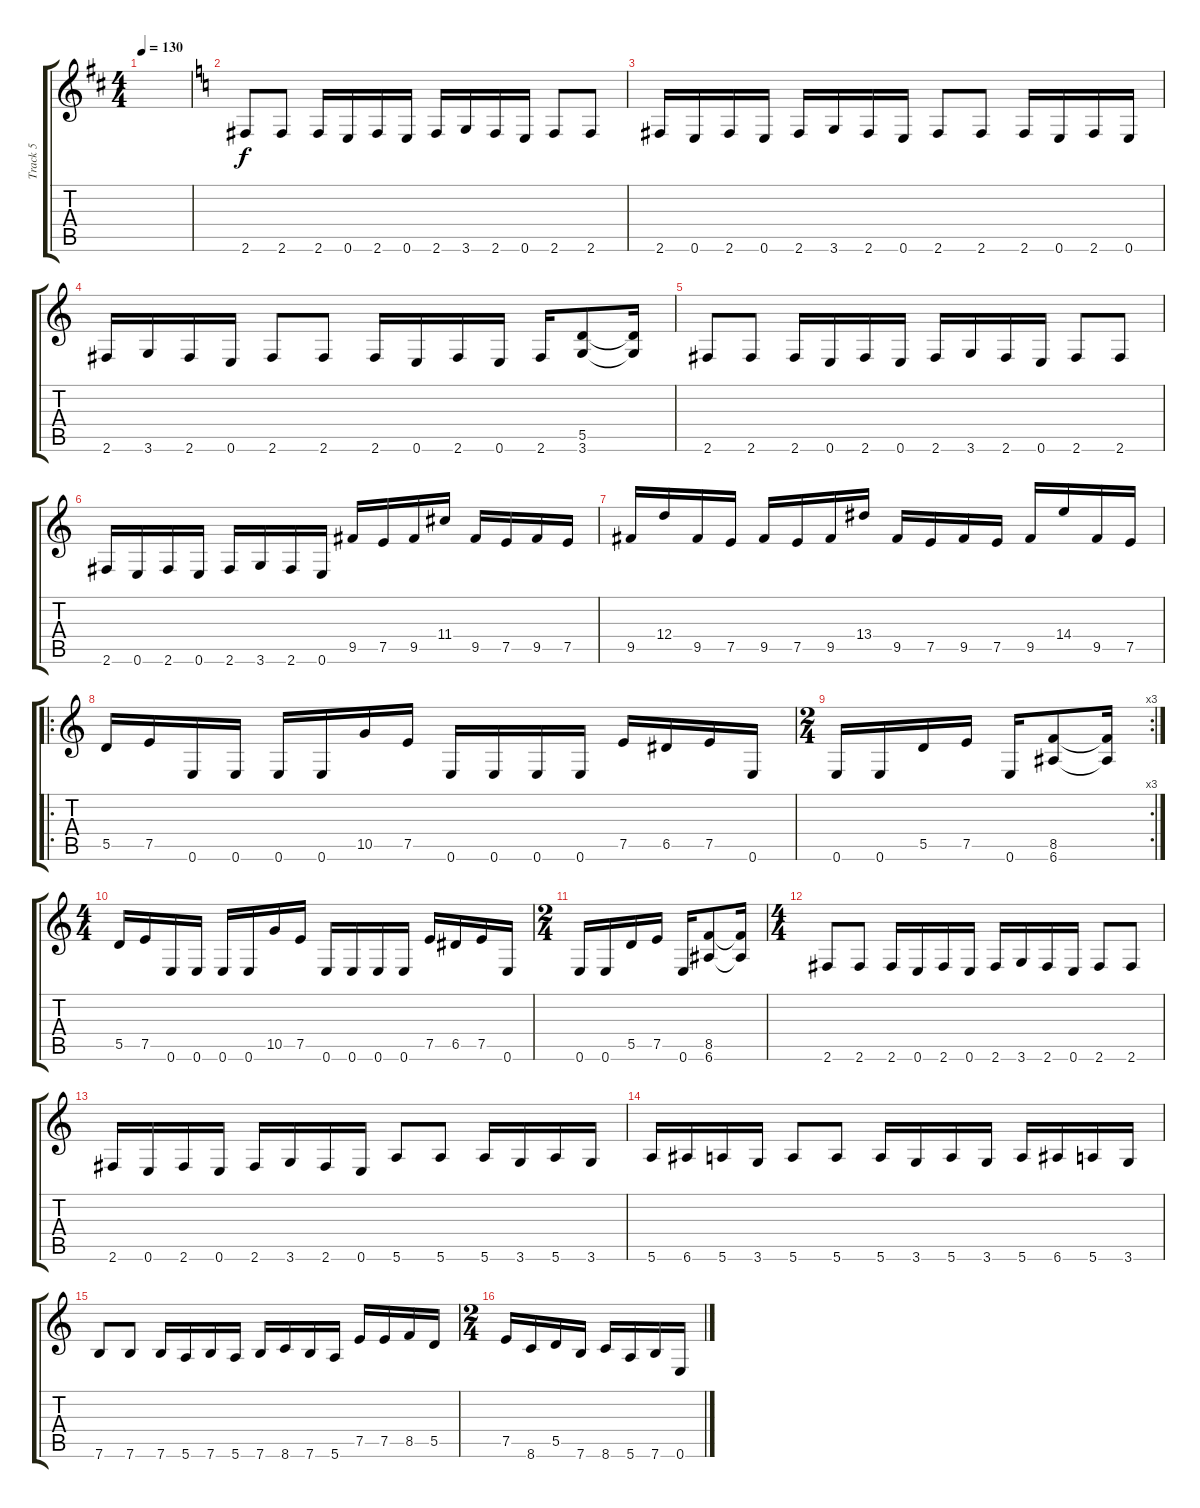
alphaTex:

\track ("Track 5" "Track 5") {instrument distortionguitar}
\staff {score tabs}
\tuning (E4 B3 G3 D3 A2 E2) {hide}
\ts (4 4)
\tempo 130
\clef g2
\ks d
|
\ks c
2.6.8 2.6.8 2.6.16 0.6.16 2.6.16 0.6.16 2.6.16 3.6.16 2.6.16 0.6.16 2.6.8 2.6.8 |
2.6.16 0.6.16 2.6.16 0.6.16 2.6.16 3.6.16 2.6.16 0.6.16 2.6.8 2.6.8 2.6.16 0.6.16 2.6.16 0.6.16 |
2.6.16 3.6.16 2.6.16 0.6.16 2.6.8 2.6.8 2.6.16 0.6.16 2.6.16 0.6.16 2.6.16 (5.5 3.6).8 (5.5{t} 3.6{t}).16 |
2.6.8 2.6.8 2.6.16 0.6.16 2.6.16 0.6.16 2.6.16 3.6.16 2.6.16 0.6.16 2.6.8 2.6.8 |
2.6.16 0.6.16 2.6.16 0.6.16 2.6.16 3.6.16 2.6.16 0.6.16 9.5.16 7.5.16 9.5.16 11.4.16 9.5.16 7.5.16 9.5.16 7.5.16 |
9.5.16 12.4.16 9.5.16 7.5.16 9.5.16 7.5.16 9.5.16 13.4.16 9.5.16 7.5.16 9.5.16 7.5.16 9.5.16 14.4.16 9.5.16 7.5.16 |
\ro
5.5.16 7.5.16 0.6.16 0.6.16 0.6.16 0.6.16 10.5.16 7.5.16 0.6.16 0.6.16 0.6.16 0.6.16 7.5.16 6.5.16 7.5.16 0.6.16 |
\rc 3
\ts (2 4)
0.6.16 0.6.16 5.5.16 7.5.16 0.6.16 (8.5 6.6).8 (8.5{t} 6.6{t}).16 |
\ts (4 4)
5.5.16 7.5.16 0.6.16 0.6.16 0.6.16 0.6.16 10.5.16 7.5.16 0.6.16 0.6.16 0.6.16 0.6.16 7.5.16 6.5.16 7.5.16 0.6.16 |
\ts (2 4)
0.6.16 0.6.16 5.5.16 7.5.16 0.6.16 (8.5 6.6).8 (8.5{t} 6.6{t}).16 |
\ts (4 4)
2.6.8 2.6.8 2.6.16 0.6.16 2.6.16 0.6.16 2.6.16 3.6.16 2.6.16 0.6.16 2.6.8 2.6.8 |
2.6.16 0.6.16 2.6.16 0.6.16 2.6.16 3.6.16 2.6.16 0.6.16 5.6.8 5.6.8 5.6.16 3.6.16 5.6.16 3.6.16 |
5.6.16 6.6.16 5.6.16 3.6.16 5.6.8 5.6.8 5.6.16 3.6.16 5.6.16 3.6.16 5.6.16 6.6.16 5.6.16 3.6.16 |
7.6.8 7.6.8 7.6.16 5.6.16 7.6.16 5.6.16 7.6.16 8.6.16 7.6.16 5.6.16 7.5.16 7.5.16 8.5.16 5.5.16 |
\ts (2 4)
7.5.16 8.6.16 5.5.16 7.6.16 8.6.16 5.6.16 7.6.16 0.6.16
